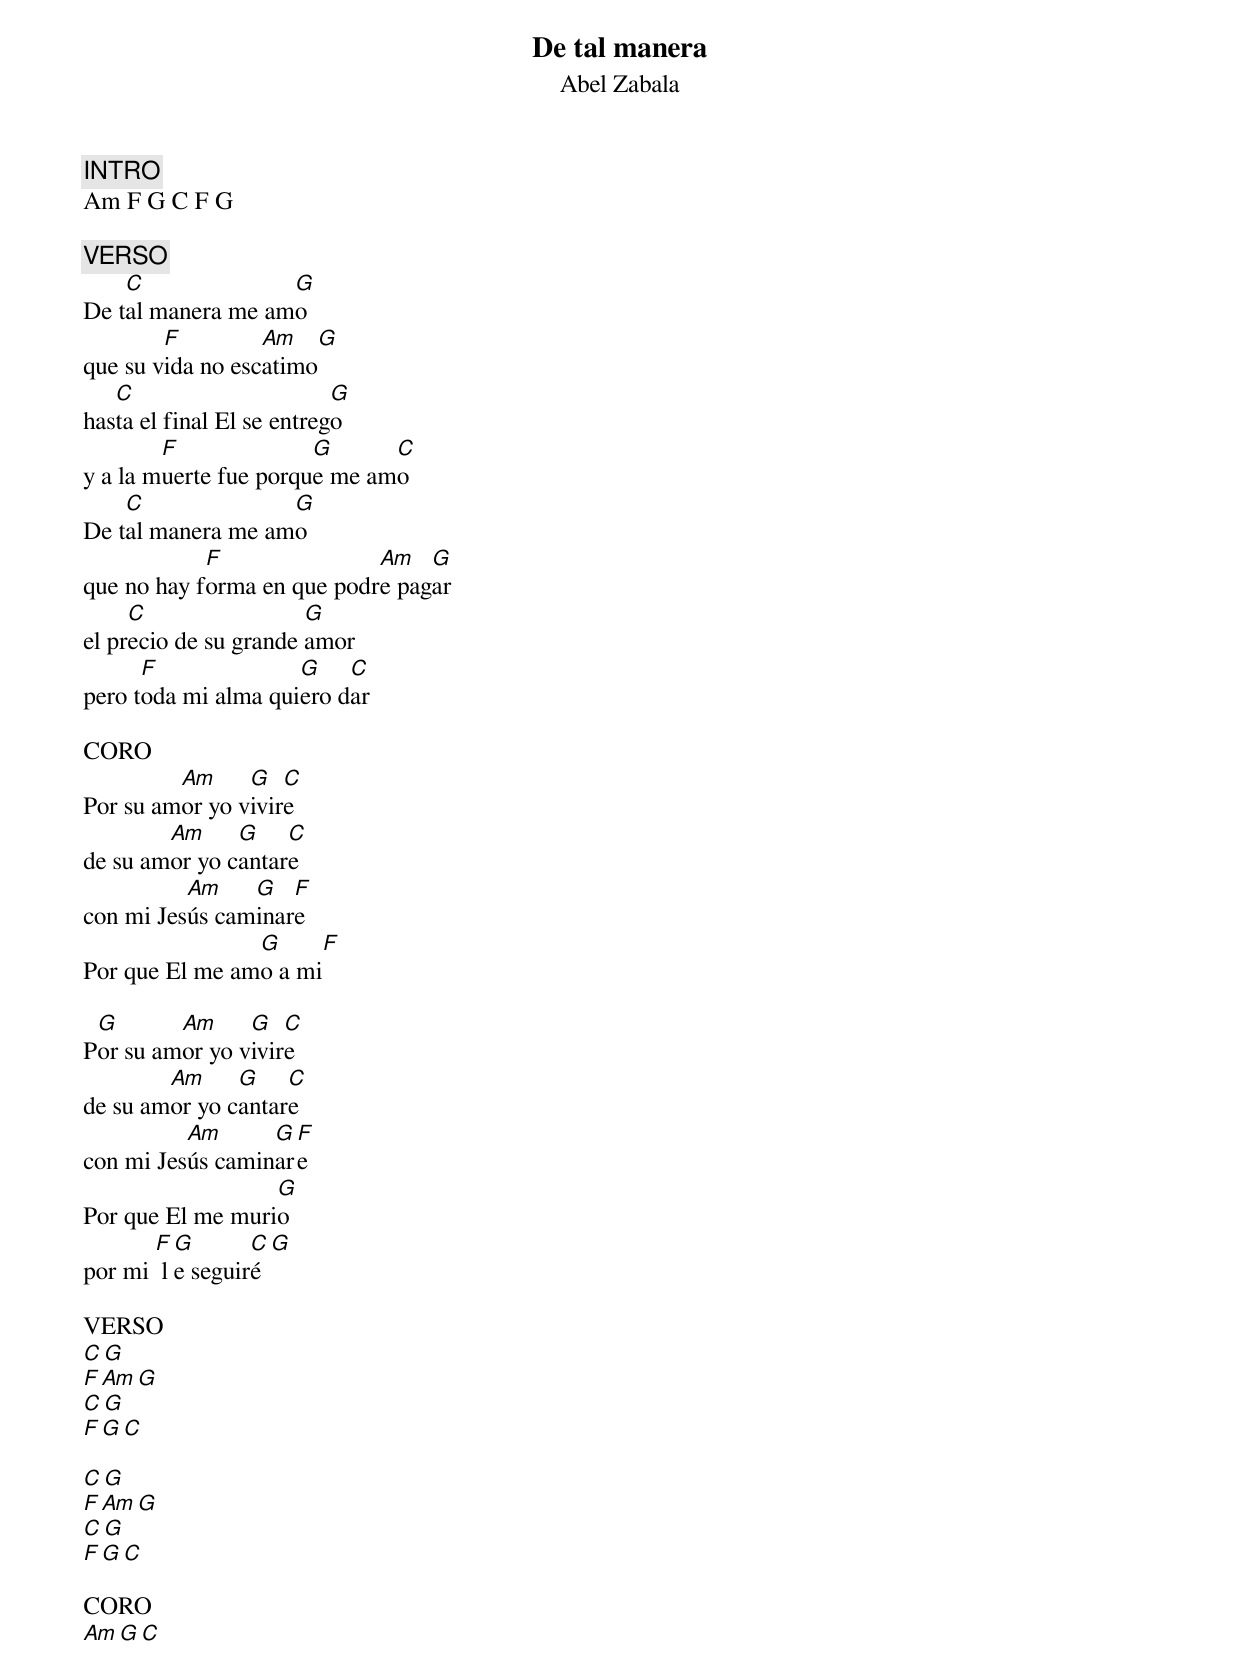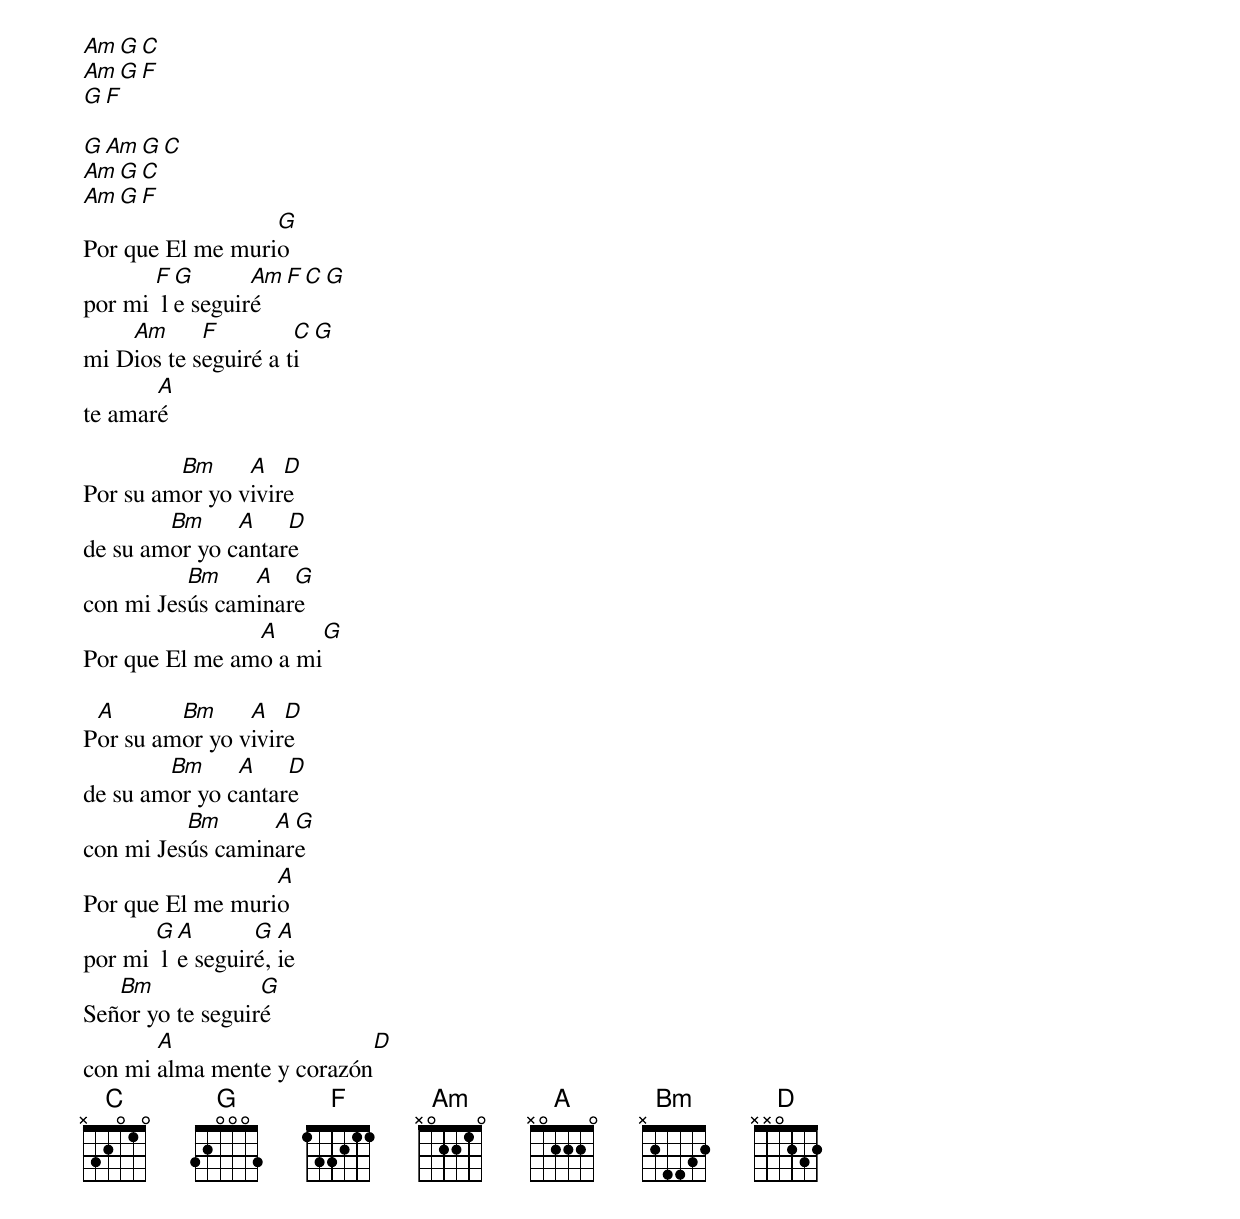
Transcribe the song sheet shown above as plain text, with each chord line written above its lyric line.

De tal manera
Abel Zabala

INTRO
Am F G C F G

VERSO
    C              G
De tal manera me amo
        F         Am   G
que su vida no escatimo
   C                       G
hasta el final El se entrego
        F              G      C
y a la muerte fue porque me amo
    C              G
De tal manera me amo
            F               Am   G
que no hay forma en que podre pagar
     C                 G
el precio de su grande amor
      F              G    C
pero toda mi alma quiero dar

CORO
         Am     G   C
Por su amor yo vivire
        Am     G    C
de su amor yo cantare
          Am    G   F
con mi Jesús caminare
                G      F
Por que El me amo a mi

 G       Am     G   C
Por su amor yo vivire
        Am     G    C
de su amor yo cantare
          Am      G F
con mi Jesús caminare
                  G
Por que El me murio
       F G       C  G
por mi  le seguiré

VERSO
C G
F Am G
C G
F G  C

C G
F Am G
C G
F G  C

CORO
   Am G C
   Am G C
   Am G F
      G F

G  Am G C
   Am G C
   Am G F
                  G
Por que El me murio
       F G       Am F C G
por mi  le seguiré
    Am      F         C G
mi Dios te seguiré a ti
       A
te amaré

         Bm     A   D
Por su amor yo vivire
        Bm     A    D
de su amor yo cantare
          Bm    A   G
con mi Jesús caminare
                A      G
Por que El me amo a mi

 A       Bm     A   D
Por su amor yo vivire
        Bm     A    D
de su amor yo cantare
          Bm      A G
con mi Jesús caminare
                  A
Por que El me murio
       G A       G  A
por mi  le seguiré, ie
   Bm             G
Señor yo te seguiré
       A                    D
con mi alma mente y corazón
